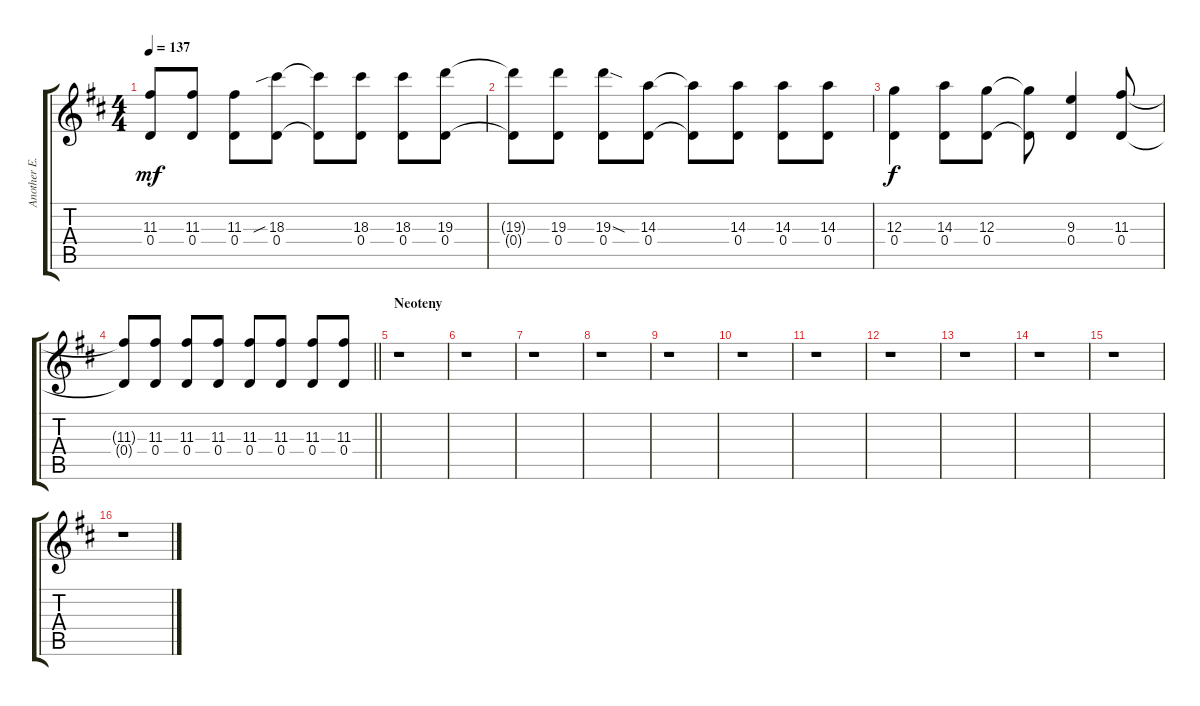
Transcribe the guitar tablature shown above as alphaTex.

\track ("Another E. Guitar (Fade in)" "Another E.") {instrument distortionguitar}
\staff {score tabs}
\tuning (E4 B3 G3 D3 A2 E2) {hide}
\ts (4 4)
\tempo 137
\clef g2
\ks d
(11.3 0.4).8{dy mf} (11.3 0.4).8 (11.3 0.4).8 (18.3{sib} 0.4).8 (18.3{t} 0.4{t}).8 (18.3 0.4).8 (18.3 0.4).8 (19.3 0.4).8 |
(19.3{t} 0.4{t}).8 (19.3 0.4).8 (19.3{sod} 0.4).8 (14.3 0.4).8 (14.3{t} 0.4{t}).8 (14.3 0.4).8 (14.3 0.4).8 (14.3 0.4).8 |
(12.3 0.4).4{dy f} (14.3 0.4).8 (12.3 0.4).8 (12.3{t} 0.4{t}).8 (9.3 0.4).4 (11.3 0.4).8 |
\barLineRight lightlight
(11.3{t} 0.4{t}).8 (11.3 0.4).8 (11.3 0.4).8 (11.3 0.4).8 (11.3 0.4).8 (11.3 0.4).8 (11.3 0.4).8 (11.3 0.4).8 |
\section ("" "Neoteny")
r.1 |
r.1 |
r.1 |
r.1 |
r.1 |
r.1 |
r.1 |
r.1 |
r.1 |
r.1 |
r.1 |
r.1
